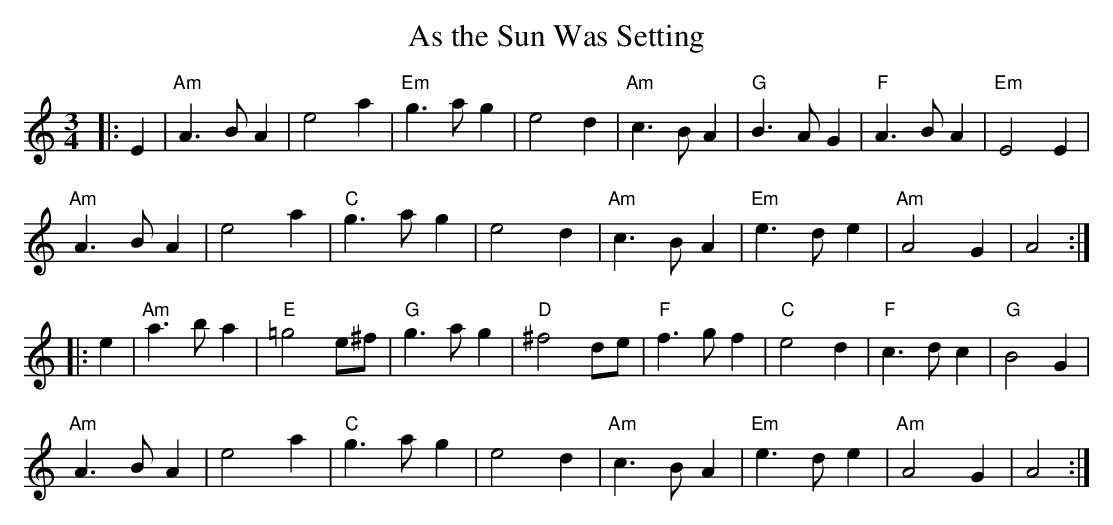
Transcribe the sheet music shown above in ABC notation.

X:1
T: As the Sun Was Setting
M: 3/4
L: 1/4
K: A minor
|:E|\
"Am"A>BA|e2a|"Em"g>ag|e2d|\
"Am"c>BA|"G"B>AG|"F"A>BA|"Em"E2E|
"Am"A>BA|e2a|"C"g>ag|e2d|\
"Am"c>BA|"Em"e>de|"Am"A2G|A2:|
|:e|\
"Am"a>ba|"E"=g2e/^f/|"G"g>ag|"D"^f2d/e/|\
"F"f>gf|"C"e2d|"F"c>dc|"G"B2G|
"Am"A>BA|e2a|"C"g>ag|e2d|\
"Am"c>BA|"Em"e>de|"Am"A2G|A2:|
